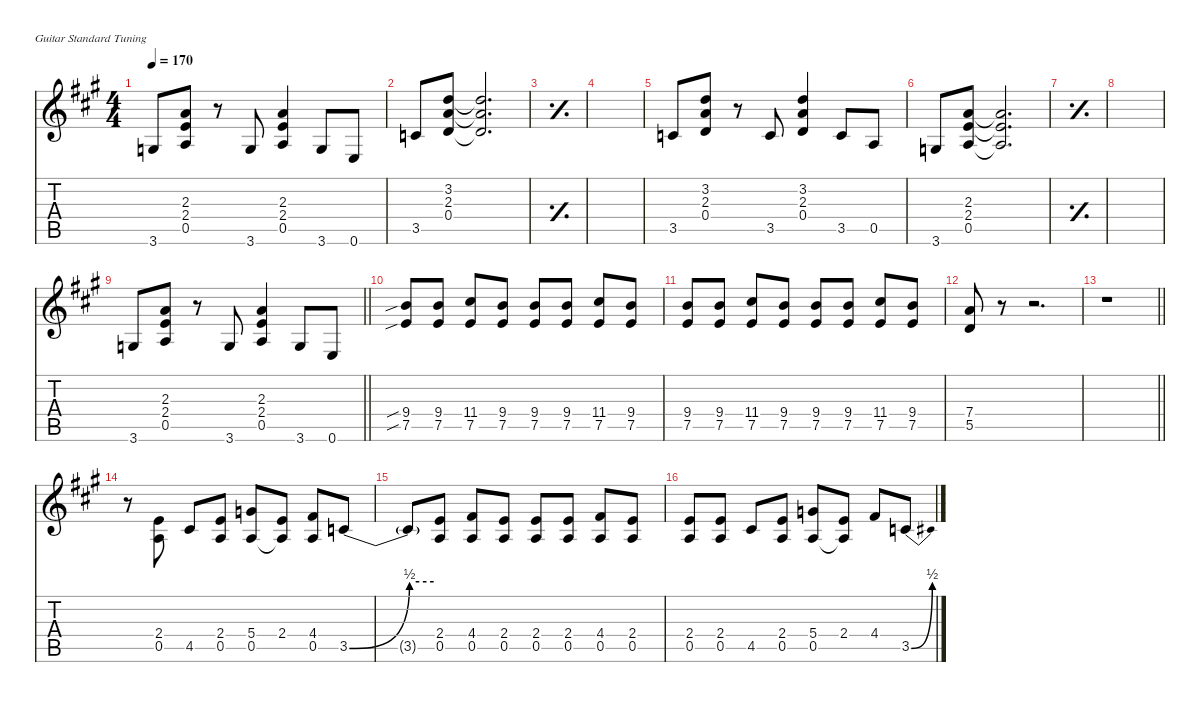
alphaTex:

\defaultSystemsLayout 4
\hideDynamics
\bracketExtendMode nobrackets
\singleTrackTrackNamePolicy hidden
\multiTrackTrackNamePolicy hidden
\firstSystemTrackNameMode fullname
\firstSystemTrackNameOrientation horizontal
\otherSystemsTrackNameOrientation horizontal
\track ("Guitar 1" "dist.guit.") {defaultSystemsLayout 8 mute instrument distortionguitar}
\staff {score tabs}
\tuning (E4 B3 G3 D3 A2 E2)
\ts (4 4)
\tempo 170
\clef g2
\ks a
3.6{acc forcenatural}.8{dy f beam Up} (2.3{acc forcenatural} 2.4{acc forcenatural} 0.5{acc forcenatural}).8{beam Up} r.8{beam Up} 3.6{acc forcenatural}.8{beam Up} (2.3{acc forcenatural} 2.4{acc forcenatural} 0.5{acc forcenatural}).4{beam Up} 3.6{acc forcenatural}.8{beam Up} 0.6{acc forcenatural}.8{beam Up} |
3.5{acc forcenatural}.8{beam Up} (3.2{acc forcenatural} 2.3{acc forcenatural} 0.4{acc forcenatural}).8{beam Up} (3.2{t acc forcenatural} 2.3{t acc forcenatural} 0.4{t acc forcenatural}).2{d beam Up} |
\simile simple
|
|
\simile none
3.5{acc forcenatural}.8{beam Up} (3.2{acc forcenatural} 2.3{acc forcenatural} 0.4{acc forcenatural}).8{beam Up} r.8{beam Up} 3.5{acc forcenatural}.8{beam Up} (3.2{acc forcenatural} 2.3{acc forcenatural} 0.4{acc forcenatural}).4{beam Up} 3.5{acc forcenatural}.8{beam Up} 0.5{acc forcenatural}.8{beam Up} |
3.6{acc forcenatural}.8{beam Up} (2.3{acc forcenatural} 2.4{acc forcenatural} 0.5{acc forcenatural}).8{beam Up} (2.3{t acc forcenatural} 2.4{t acc forcenatural} 0.5{t acc forcenatural}).2{d beam Up} |
\simile simple
|
|
\simile none
\barLineRight lightlight
3.6{acc forcenatural}.8{beam Up} (2.3{acc forcenatural} 2.4{acc forcenatural} 0.5{acc forcenatural}).8{beam Up} r.8{beam Up} 3.6{acc forcenatural}.8{beam Up} (2.3{acc forcenatural} 2.4{acc forcenatural} 0.5{acc forcenatural}).4{beam Up} 3.6{acc forcenatural}.8{beam Up} 0.6{acc forcenatural}.8{beam Up} |
(9.4{sib acc forcenatural} 7.5{sib acc forcenatural}).8{beam Up} (9.4{acc forcenatural} 7.5{acc forcenatural}).8{beam Up} (11.4{acc #} 7.5{acc forcenatural}).8{beam Up} (9.4{acc forcenatural} 7.5{acc forcenatural}).8{beam Up} (9.4{acc forcenatural} 7.5{acc forcenatural}).8{beam Up} (9.4{acc forcenatural} 7.5{acc forcenatural}).8{beam Up} (11.4{acc #} 7.5{acc forcenatural}).8{beam Up} (9.4{acc forcenatural} 7.5{acc forcenatural}).8{beam Up} |
(9.4{acc forcenatural} 7.5{acc forcenatural}).8{beam Up} (9.4{acc forcenatural} 7.5{acc forcenatural}).8{beam Up} (11.4{acc #} 7.5{acc forcenatural}).8{beam Up} (9.4{acc forcenatural} 7.5{acc forcenatural}).8{beam Up} (9.4{acc forcenatural} 7.5{acc forcenatural}).8{beam Up} (9.4{acc forcenatural} 7.5{acc forcenatural}).8{beam Up} (11.4{acc #} 7.5{acc forcenatural}).8{beam Up} (9.4{acc forcenatural} 7.5{acc forcenatural}).8{beam Up} |
(7.4{acc forcenatural} 5.5{acc forcenatural}).8{beam Up} r.8{beam Up} r.2{d beam Up} |
\barLineRight lightlight
r.1{beam Down} |
r.8{beam Down} (2.4{acc forcenatural} 0.5{acc forcenatural}).8{beam Up} 4.5{acc #}.8{beam Up} (2.4{acc forcenatural} 0.5{acc forcenatural}).8{beam Up} (5.4{acc forcenatural} 0.5{acc forcenatural}).8{beam Up} (2.4{acc forcenatural} 0.5{t acc forcenatural}).8{beam Up} (4.4{acc #} 0.5{acc forcenatural}).8{beam Up} 3.5{be (bend 0 0 60 2) acc forcenatural}.8{beam Up} |
3.5{be (hold 0 2 1.9999997999999999 2) t}.8{beam Up} (2.4{acc forcenatural} 0.5{acc forcenatural}).8{beam Up} (4.4{acc #} 0.5{acc forcenatural}).8{beam Up} (2.4{acc forcenatural} 0.5{acc forcenatural}).8{beam Up} (2.4{acc forcenatural} 0.5{acc forcenatural}).8{beam Up} (2.4{acc forcenatural} 0.5{acc forcenatural}).8{beam Up} (4.4{acc #} 0.5{acc forcenatural}).8{beam Up} (2.4{acc forcenatural} 0.5{acc forcenatural}).8{beam Up} |
(2.4{acc forcenatural} 0.5{acc forcenatural}).8{beam Up} (2.4{acc forcenatural} 0.5{acc forcenatural}).8{beam Up} 4.5{acc #}.8{beam Up} (2.4{acc forcenatural} 0.5{acc forcenatural}).8{beam Up} (5.4{acc forcenatural} 0.5{acc forcenatural}).8{beam Up} (2.4{acc forcenatural} 0.5{t acc forcenatural}).8{beam Up} 4.4{acc #}.8{beam Up} 3.5{be (bend 0 0 60 2) acc forcenatural}.8{beam Up}
